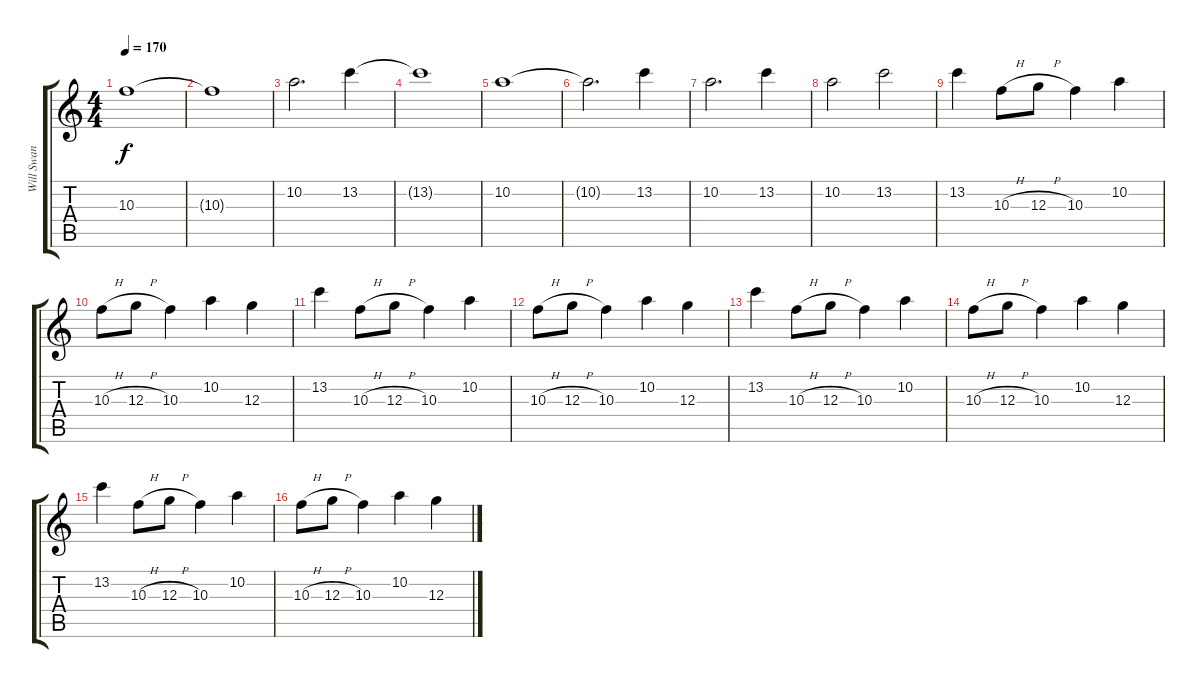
\track ("Will Swan (Guitar L)" "Will Swan ") {instrument distortionguitar}
\staff {score tabs}
\tuning (E4 B3 G3 D3 A2 E2) {hide}
\ts (4 4)
\tempo 170
\clef g2
\ks c
10.3.1{dy f} |
10.3{t}.1 |
10.2.2{d} 13.2.4 |
13.2{t}.1 |
10.2.1 |
10.2{t}.2{d} 13.2.4 |
10.2.2{d} 13.2.4 |
10.2.2 13.2.2 |
13.2.4 10.3{h}.8 12.3{h}.8 10.3.4 10.2.4 |
10.3{h}.8 12.3{h}.8 10.3.4 10.2.4 12.3.4 |
13.2.4 10.3{h}.8 12.3{h}.8 10.3.4 10.2.4 |
10.3{h}.8 12.3{h}.8 10.3.4 10.2.4 12.3.4 |
13.2.4 10.3{h}.8 12.3{h}.8 10.3.4 10.2.4 |
10.3{h}.8 12.3{h}.8 10.3.4 10.2.4 12.3.4 |
13.2.4 10.3{h}.8 12.3{h}.8 10.3.4 10.2.4 |
10.3{h}.8 12.3{h}.8 10.3.4 10.2.4 12.3.4
